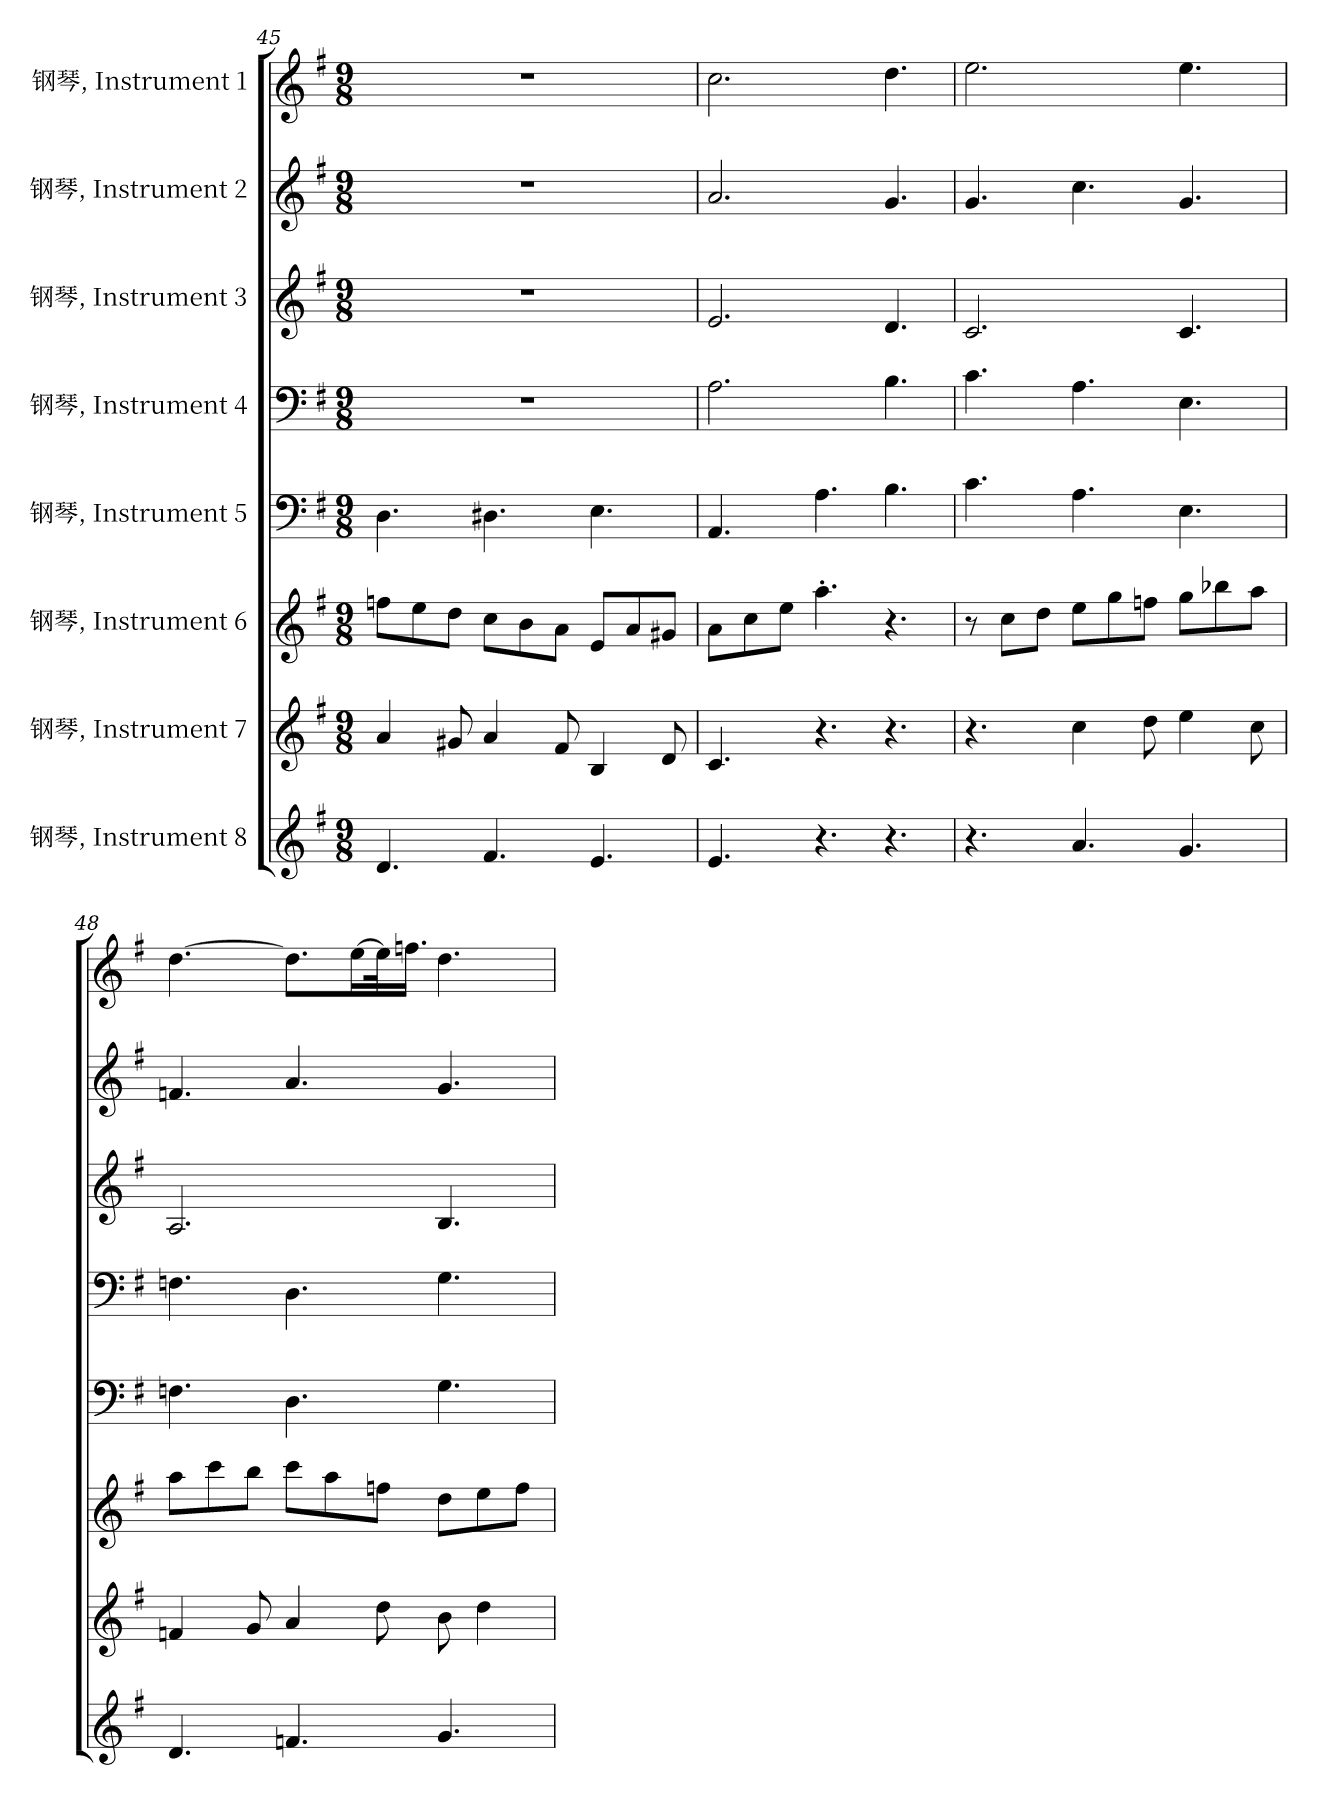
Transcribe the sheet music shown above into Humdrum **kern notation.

**kern	**kern	**kern	**kern	**kern	**kern	**kern	**kern
*part8	*part7	*part6	*part5	*part4	*part3	*part2	*part1
*staff8	*staff7	*staff6	*staff5	*staff4	*staff3	*staff2	*staff1
*I"钢琴, Instrument 8	*I"钢琴, Instrument 7	*I"钢琴, Instrument 6	*I"钢琴, Instrument 5	*I"钢琴, Instrument 4	*I"钢琴, Instrument 3	*I"钢琴, Instrument 2	*I"钢琴, Instrument 1
*clefG2	*clefG2	*clefG2	*clefF4	*clefF4	*clefG2	*clefG2	*clefG2
*k[f#]	*k[f#]	*k[f#]	*k[f#]	*k[f#]	*k[f#]	*k[f#]	*k[f#]
*M9/8	*M9/8	*M9/8	*M9/8	*M9/8	*M9/8	*M9/8	*M9/8
=45	=45	=45	=45	=45	=45	=45	=45
4.d/	4a/	8ffn\L	4.D\	8%9r	8%9r	8%9r	8%9r
.	.	8ee\	.	.	.	.	.
.	8g#X/	8dd\J	.	.	.	.	.
4.f#/	4a/	8cc\L	4.D#X\	.	.	.	.
.	.	8b\	.	.	.	.	.
.	8f#/	8a\J	.	.	.	.	.
4.e/	4B/	8e/L	4.E\	.	.	.	.
.	.	8a/	.	.	.	.	.
.	8d/	8g#X/J	.	.	.	.	.
=46	=46	=46	=46	=46	=46	=46	=46
4.e/	4.c/	8a\L	4.AA/	2.A\	2.e/	2.a/	2.cc\
.	.	8cc\	.	.	.	.	.
.	.	8ee\J	.	.	.	.	.
4.r	4.r	4.aa'\	4.A\	.	.	.	.
4.r	4.r	4.r	4.B\	4.B\	4.d/	4.g/	4.dd\
=47	=47	=47	=47	=47	=47	=47	=47
4.r	4.r	8r	4.c\	4.c\	2.c/	4.g/	2.ee\
.	.	8cc\L	.	.	.	.	.
.	.	8dd\J	.	.	.	.	.
4.a/	4cc\	8ee\L	4.A\	4.A\	.	4.cc\	.
.	.	8gg\	.	.	.	.	.
.	8dd\	8ffn\J	.	.	.	.	.
4.g/	4ee\	8gg\L	4.E\	4.E\	4.c/	4.g/	4.ee\
.	.	8bb-X\	.	.	.	.	.
.	8cc\	8aa\J	.	.	.	.	.
!!LO:PB:g=z
=48	=48	=48	=48	=48	=48	=48	=48
4.d/	4fn/	8aa\L	4.Fn\	4.Fn\	2.A/	4.fn/	[4.dd\
.	.	8ccc\	.	.	.	.	.
.	8g/	8bb\J	.	.	.	.	.
4.fn/	4a/	8ccc\L	4.D\	4.D\	.	4.a/	8.dd\L]
.	.	8aa\	.	.	.	.	.
.	.	.	.	.	.	.	[16ee\L
.	8dd\	8ffn\J	.	.	.	.	32ee\K]
.	.	.	.	.	.	.	16.ffn\JJ
4.g/	8b\	8dd\L	4.G\	4.G\	4.B/	4.g/	4.dd\
.	4dd\	8ee\	.	.	.	.	.
.	.	8ff\J	.	.	.	.	.
=	=	=	=	=	=	=	=
*-	*-	*-	*-	*-	*-	*-	*-
